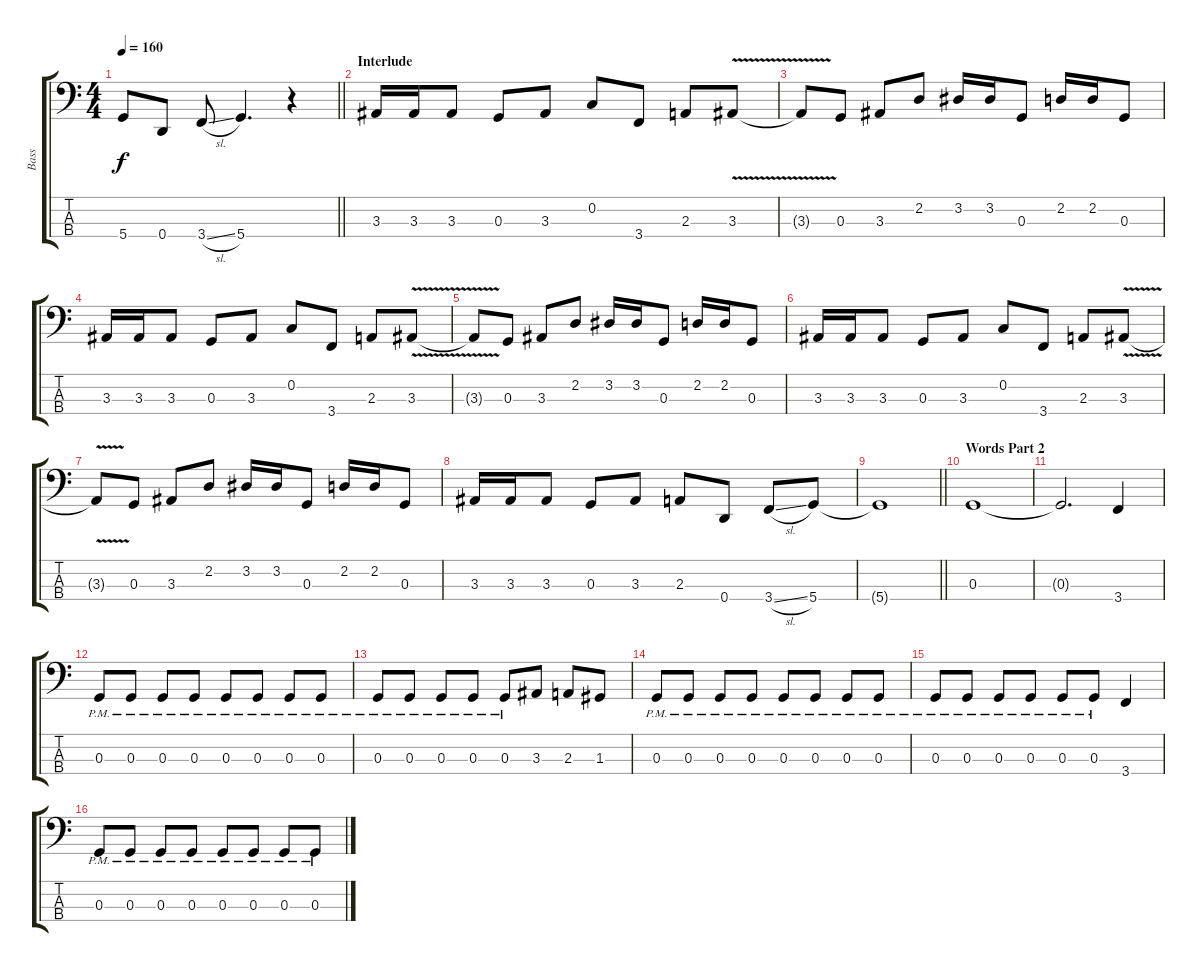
\track ("Bass" "Bass") {instrument electricbasspick}
\staff {score tabs}
\tuning (F2 C2 G1 D1) {hide}
\ts (4 4)
\tempo 160
\clef f4
\barLineRight lightlight
\ks c
5.4{t}.8{dy f} 0.4.8 3.4{sl}.8 5.4.4{d} r.4 |
\section ("" "Interlude")
3.3.16 3.3.16 3.3.8 0.3.8 3.3.8 0.2.8 3.4.8 2.3.8 3.3{v}.8 |
3.3{t}.8 0.3.8 3.3.8 2.2.8 3.2.16 3.2.16 0.3.8 2.2.16 2.2.16 0.3.8 |
3.3.16 3.3.16 3.3.8 0.3.8 3.3.8 0.2.8 3.4.8 2.3.8 3.3{v}.8 |
3.3{t}.8 0.3.8 3.3.8 2.2.8 3.2.16 3.2.16 0.3.8 2.2.16 2.2.16 0.3.8 |
3.3.16 3.3.16 3.3.8 0.3.8 3.3.8 0.2.8 3.4.8 2.3.8 3.3{v}.8 |
3.3{t}.8 0.3.8 3.3.8 2.2.8 3.2.16 3.2.16 0.3.8 2.2.16 2.2.16 0.3.8 |
3.3.16 3.3.16 3.3.8 0.3.8 3.3.8 2.3.8 0.4.8 3.4{sl}.8 5.4.8 |
\barLineRight lightlight
5.4{t}.1 |
\section ("" "Words Part 2")
0.3.1 |
0.3{t}.2{d} 3.4.4 |
0.3{pm}.8 0.3{pm}.8 0.3{pm}.8 0.3{pm}.8 0.3{pm}.8 0.3{pm}.8 0.3{pm}.8 0.3{pm}.8 |
0.3{pm}.8 0.3{pm}.8 0.3{pm}.8 0.3{pm}.8 0.3{pm}.8 3.3.8 2.3.8 1.3.8 |
0.3{pm}.8 0.3{pm}.8 0.3{pm}.8 0.3{pm}.8 0.3{pm}.8 0.3{pm}.8 0.3{pm}.8 0.3{pm}.8 |
0.3{pm}.8 0.3{pm}.8 0.3{pm}.8 0.3{pm}.8 0.3{pm}.8 0.3{pm}.8 3.4.4 |
0.3{pm}.8 0.3{pm}.8 0.3{pm}.8 0.3{pm}.8 0.3{pm}.8 0.3{pm}.8 0.3{pm}.8 0.3{pm}.8
